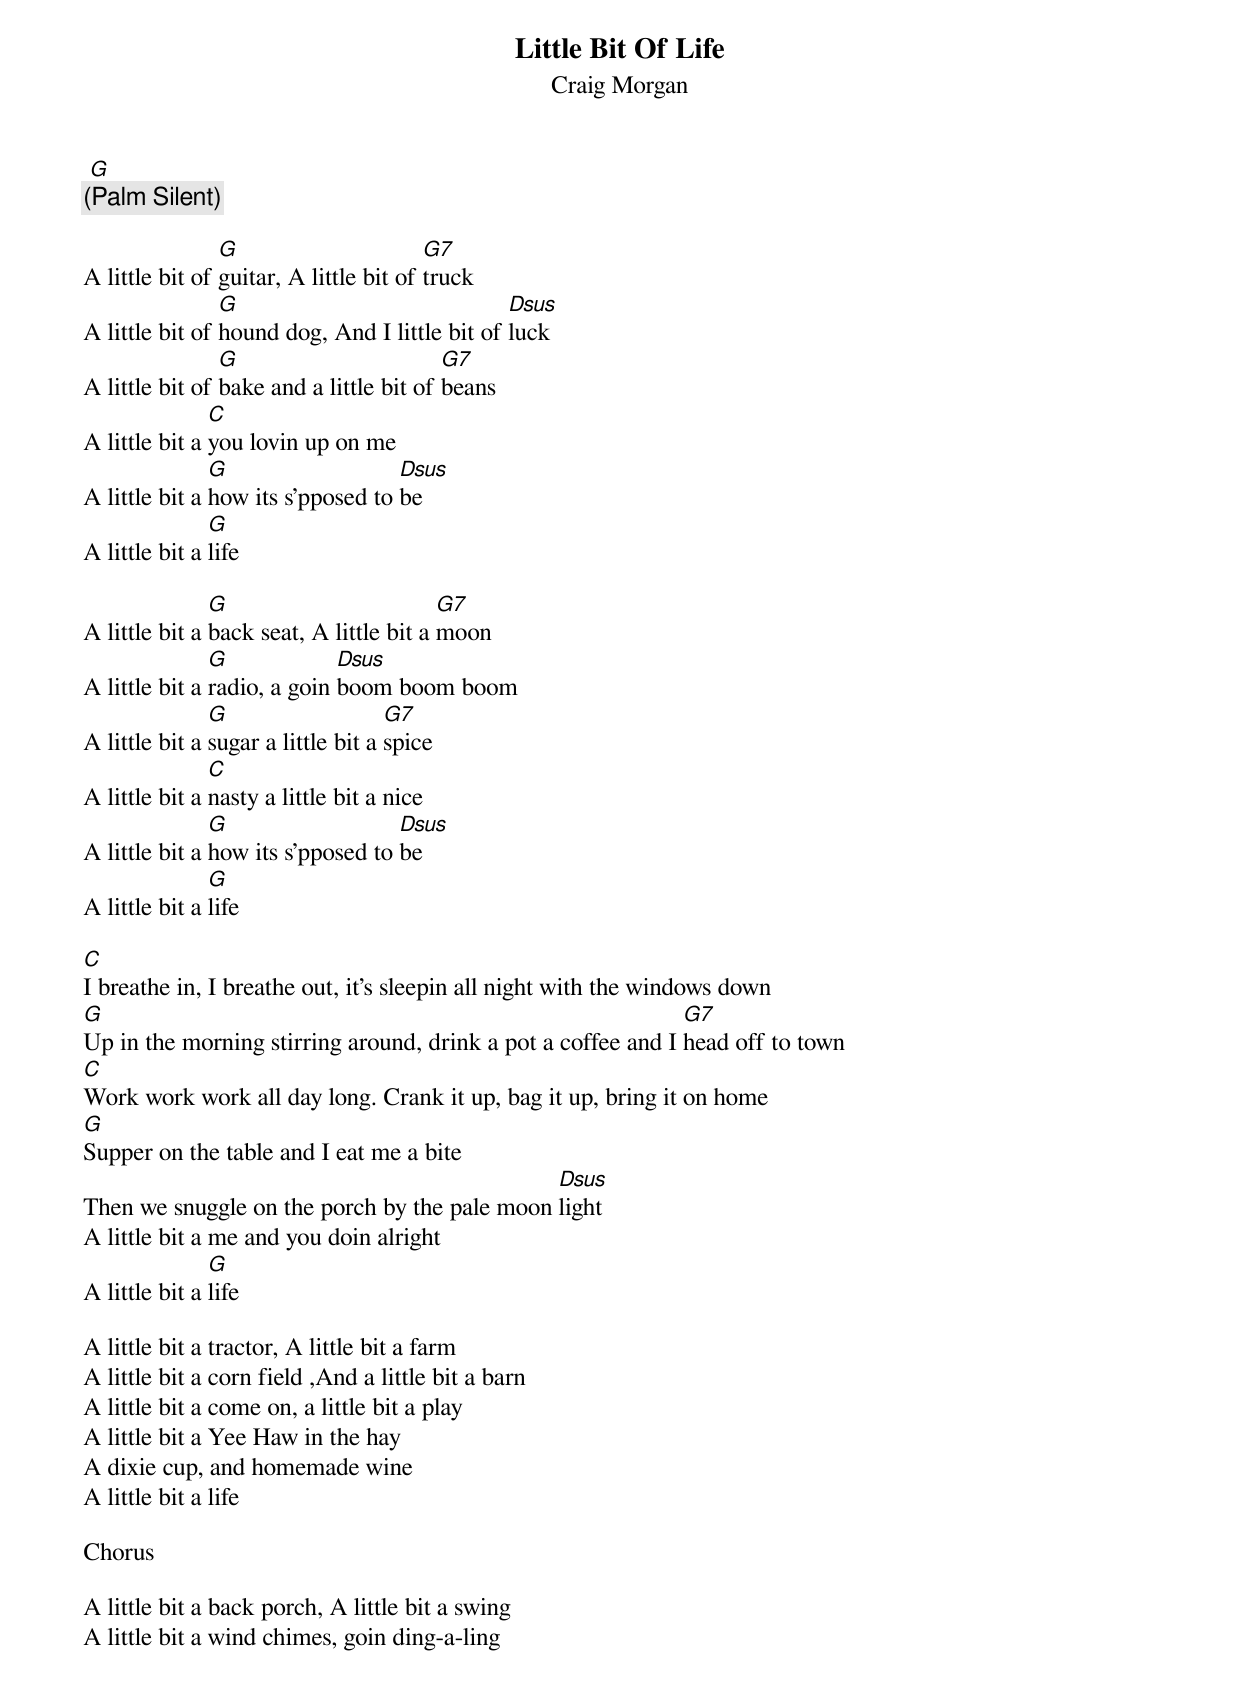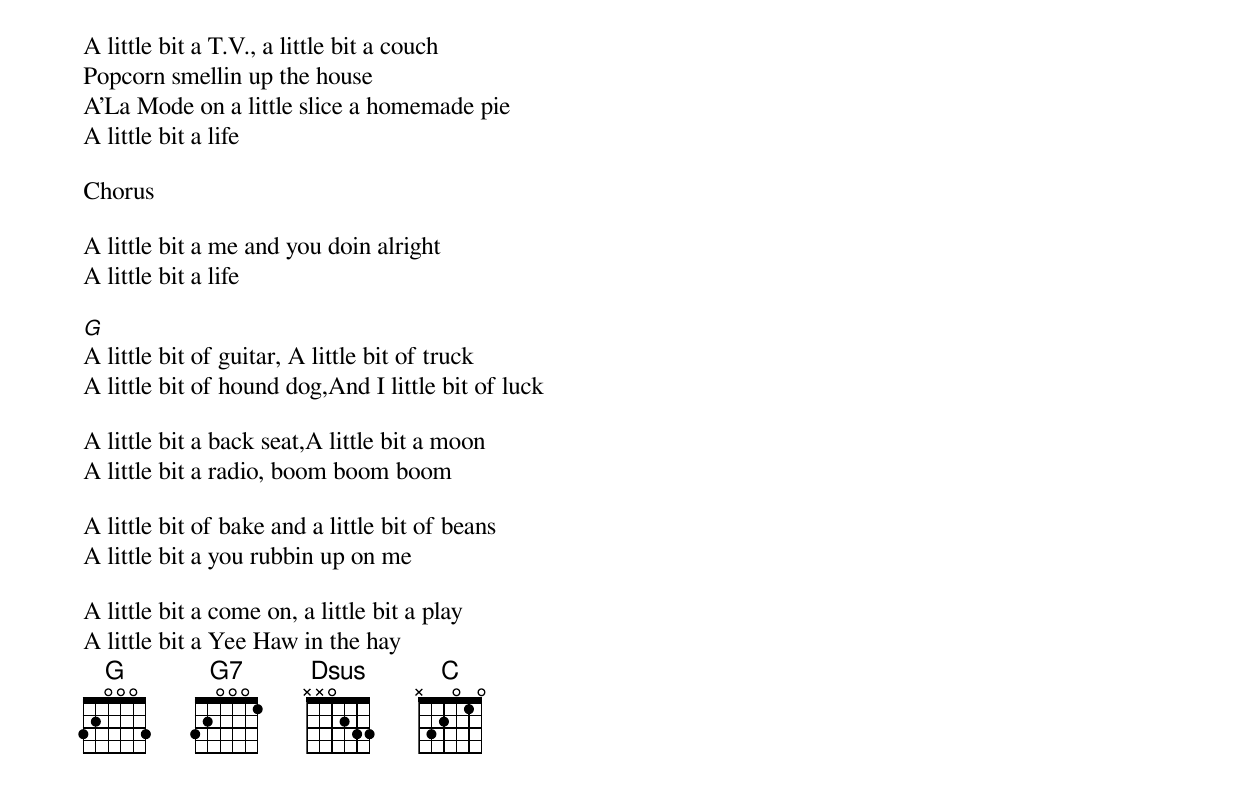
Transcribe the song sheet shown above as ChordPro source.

{title: Little Bit Of Life}
{subtitle: Craig Morgan}

 [G]
{c: (Palm Silent)}

A little bit of [G]guitar, A little bit of [G7]truck
A little bit of [G]hound dog, And I little bit of [Dsus]luck
A little bit of [G]bake and a little bit of [G7]beans
A little bit a [C]you lovin up on me
A little bit a [G]how its s’pposed to [Dsus]be
A little bit a [G]life

A little bit a [G]back seat, A little bit a [G7]moon
A little bit a [G]radio, a goin [Dsus]boom boom boom
A little bit a [G]sugar a little bit a [G7]spice
A little bit a [C]nasty a little bit a nice
A little bit a [G]how its s’pposed to [Dsus]be
A little bit a [G]life

[C]I breathe in, I breathe out, it’s sleepin all night with the windows down
[G]Up in the morning stirring around, drink a pot a coffee and I [G7]head off to town
[C]Work work work all day long. Crank it up, bag it up, bring it on home
[G]Supper on the table and I eat me a bite
Then we snuggle on the porch by the pale moon [Dsus]light
A little bit a me and you doin alright
A little bit a [G]life

A little bit a tractor, A little bit a farm
A little bit a corn field ,And a little bit a barn
A little bit a come on, a little bit a play
A little bit a Yee Haw in the hay
A dixie cup, and homemade wine
A little bit a life

Chorus

A little bit a back porch, A little bit a swing
A little bit a wind chimes, goin ding-a-ling
A little bit a T.V., a little bit a couch
Popcorn smellin up the house
A’La Mode on a little slice a homemade pie
A little bit a life

Chorus

A little bit a me and you doin alright
A little bit a life

[G]A little bit of guitar, A little bit of truck
A little bit of hound dog,And I little bit of luck

A little bit a back seat,A little bit a moon
A little bit a radio, boom boom boom

A little bit of bake and a little bit of beans
A little bit a you rubbin up on me

A little bit a come on, a little bit a play
A little bit a Yee Haw in the hay
